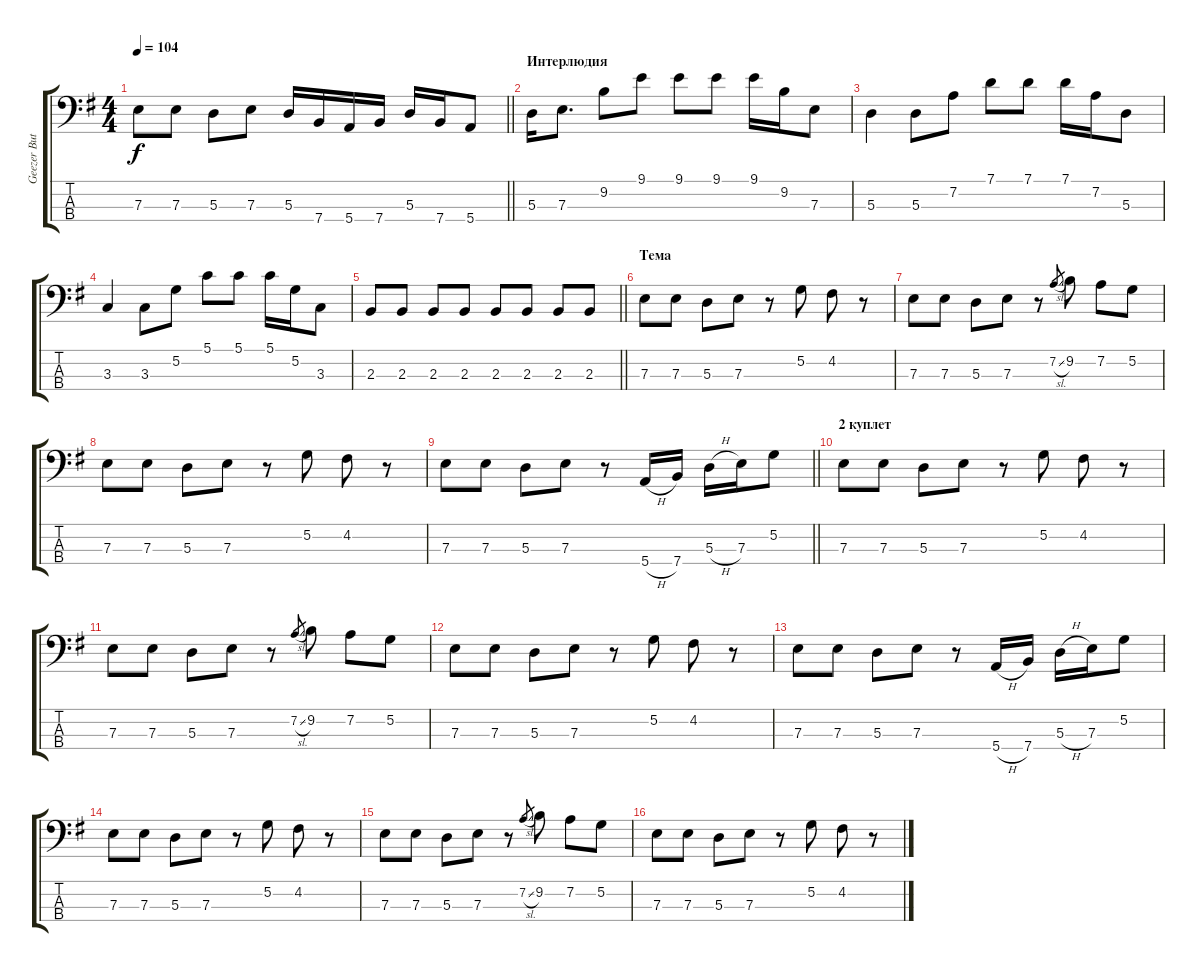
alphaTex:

\track ("Geezer Butler" "Geezer But") {instrument electricbassfinger}
\staff {score tabs}
\tuning (G2 D2 A1 E1) {hide}
\ts (4 4)
\tempo 104
\clef f4
\barLineRight lightlight
\ks g
7.3.8{dy f} 7.3.8 5.3.8 7.3.8 5.3.16 7.4.16 5.4.16 7.4.16 5.3.16 7.4.16 5.4.8 |
\section ("" "Интерлюдия")
5.3.16 7.3.8{d} 9.2.8 9.1.8 9.1.8 9.1.8 9.1.16 9.2.16 7.3.8 |
5.3.4 5.3.8 7.2.8 7.1.8 7.1.8 7.1.16 7.2.16 5.3.8 |
3.3.4 3.3.8 5.2.8 5.1.8 5.1.8 5.1.16 5.2.16 3.3.8 |
\barLineRight lightlight
2.3.8 2.3.8 2.3.8 2.3.8 2.3.8 2.3.8 2.3.8 2.3.8 |
\section ("" "Тема")
7.3.8 7.3.8 5.3.8 7.3.8 r.8 5.2.8 4.2.8 r.8 |
7.3.8 7.3.8 5.3.8 7.3.8 r.8 7.2{sl}.8{gr} 9.2.8 7.2.8 5.2.8 |
7.3.8 7.3.8 5.3.8 7.3.8 r.8 5.2.8 4.2.8 r.8 |
\barLineRight lightlight
7.3.8 7.3.8 5.3.8 7.3.8 r.8 5.4{h}.16 7.4.16 5.3{h}.16 7.3.16 5.2.8 |
\section ("" "2 куплет")
7.3.8 7.3.8 5.3.8 7.3.8 r.8 5.2.8 4.2.8 r.8 |
7.3.8 7.3.8 5.3.8 7.3.8 r.8 7.2{sl}.8{gr} 9.2.8 7.2.8 5.2.8 |
7.3.8 7.3.8 5.3.8 7.3.8 r.8 5.2.8 4.2.8 r.8 |
7.3.8 7.3.8 5.3.8 7.3.8 r.8 5.4{h}.16 7.4.16 5.3{h}.16 7.3.16 5.2.8 |
7.3.8 7.3.8 5.3.8 7.3.8 r.8 5.2.8 4.2.8 r.8 |
7.3.8 7.3.8 5.3.8 7.3.8 r.8 7.2{sl}.8{gr} 9.2.8 7.2.8 5.2.8 |
7.3.8 7.3.8 5.3.8 7.3.8 r.8 5.2.8 4.2.8 r.8
